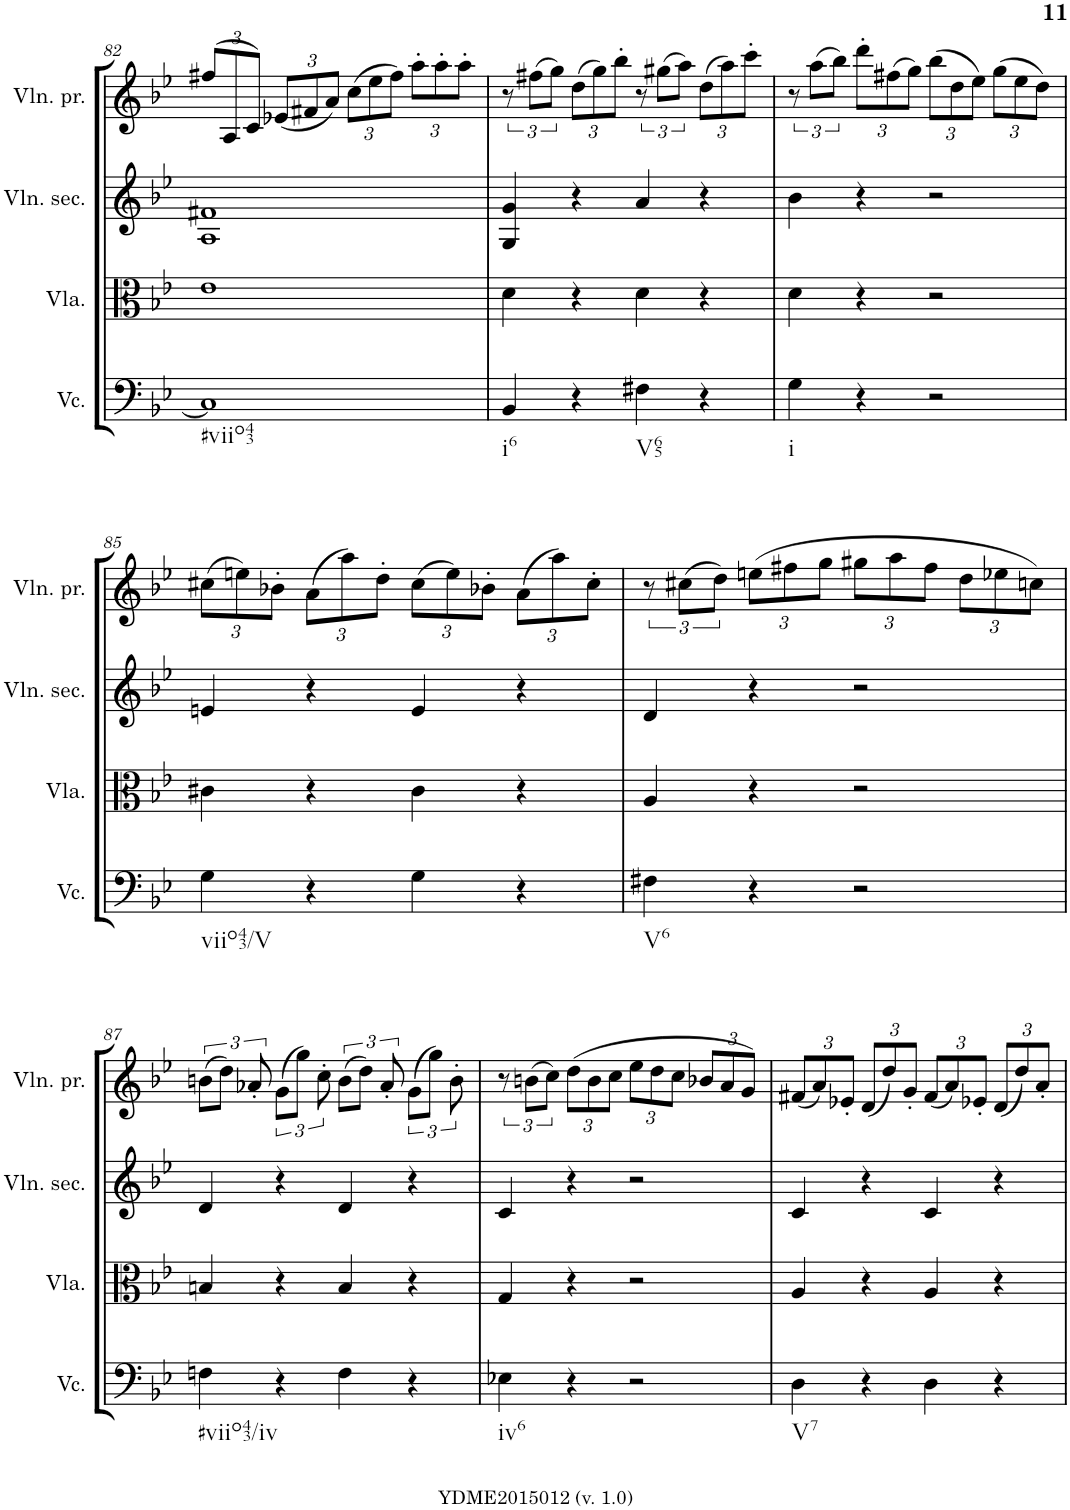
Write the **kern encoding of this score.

**kern	**kern	**kern	**kern
*part4	*part3	*part2	*part1
*staff4	*staff3	*staff2	*staff1
*I"Violoncelle	*I"Viola	*I"Violino secondo	*I"Violino primo
*I'Vc.	*I'Vla.	*I'Vln. sec.	*I'Vln. pr.
!!LO:PB:g=z
*clefF4	*clefC3	*clefG2	*clefG2
*k[b-e-]	*k[b-e-]	*k[b-e-]	*k[b-e-]
*B-:	*B-:	*B-:	*B-:
*M2/2	*M2/2	*M2/2	*M2/2
*met(c|)	*met(c|)	*met(c|)	*met(c|)
*	*	*	*Xbrackettup
=82	=82	=82	=82
!LO:TX:b:t=#viio43	!	!	!
1C]	1e-	1A 1f#X	(>12ff#X/L
.	.	.	12A/
.	.	.	12c/J)
.	.	.	(<12e-X/L
.	.	.	12f#X/
.	.	.	12a/J)
.	.	.	(>12cc\L
.	.	.	12ee-\
.	.	.	12ff#\J)
.	.	.	12aa'\L
.	.	.	12aa'\
.	.	.	12aa'\J
=83	=83	=83	=83
*	*	*	*brackettup
!LO:TX:b:t=i6	!	!	!
4BB-/	4d\	4G/ 4g/	12r
.	.	.	(>12ff#X\L
.	.	.	12gg\J)
*	*	*	*Xbrackettup
4r	4r	4r	(>12dd\L
.	.	.	12gg\)
.	.	.	12bb-'\J
*	*	*	*brackettup
!LO:TX:b:t=V65	!	!	!
4F#X\	4d\	4a/	12r
.	.	.	(>12gg#X\L
.	.	.	12aa\J)
*	*	*	*Xbrackettup
4r	4r	4r	(>12dd\L
.	.	.	12aa\)
.	.	.	12ccc'\J
=84	=84	=84	=84
*	*	*	*brackettup
!LO:TX:b:t=i	!	!	!
4G\	4d\	4b-\	12r
.	.	.	(>12aa\L
.	.	.	12bb-\J)
*	*	*	*Xbrackettup
4r	4r	4r	12ddd'\L
.	.	.	(>12ff#X\
.	.	.	12gg\J)
2r	2r	2r	(>12bb-\L
.	.	.	12dd\
.	.	.	12ee-\J)
.	.	.	(>12gg\L
.	.	.	12ee-\
.	.	.	12dd\J)
!!LO:LB:g=z
=85	=85	=85	=85
!LO:TX:b:t=viio43/V	!	!	!
4G\	4c#X\	4en/	(>12cc#X\L
.	.	.	12een\)
.	.	.	12b-X'\J
4r	4r	4r	(>12a\L
.	.	.	12aa\)
.	.	.	12dd'\J
4G\	4c#\	4e/	(>12cc#\L
.	.	.	12ee\)
.	.	.	12b-X'\J
4r	4r	4r	(>12a\L
.	.	.	12aa\)
.	.	.	12cc#'\J
=86	=86	=86	=86
*	*	*	*brackettup
!LO:TX:b:t=V6	!	!	!
4F#X\	4A/	4d/	12r
.	.	.	(>12cc#X\L
.	.	.	12dd\J)
*	*	*	*Xbrackettup
4r	4r	4r	(>12een\L
.	.	.	12ff#X\
.	.	.	12gg\J
2r	2r	2r	12gg#X\L
.	.	.	12aa\
.	.	.	12ff#\J
.	.	.	12dd\L
.	.	.	12ee-X\
.	.	.	12ccn\J)
!!LO:LB:g=z
=87	=87	=87	=87
*	*	*	*brackettup
!LO:TX:b:t=#viio43/iv	!	!	!
4Fn\	4Bn/	4d/	(>12bn\L
.	.	.	12dd\J)
.	.	.	12a-X'/
4r	4r	4r	(>12g\L
.	.	.	12gg\J)
.	.	.	12cc'\
4F\	4B/	4d/	(>12b\L
.	.	.	12dd\J)
.	.	.	12a-'/
4r	4r	4r	(>12g\L
.	.	.	12gg\J)
.	.	.	12b'\
=88	=88	=88	=88
!LO:TX:b:t=iv6	!	!	!
4E-X\	4G/	4c/	12r
.	.	.	(>12bn\L
.	.	.	12cc\J)
*	*	*	*Xbrackettup
4r	4r	4r	(>12dd\L
.	.	.	12b\
.	.	.	12cc\J
2r	2r	2r	12ee-\L
.	.	.	12dd\
.	.	.	12cc\J
.	.	.	12b-X/L
.	.	.	12a/
.	.	.	12g/J)
=89	=89	=89	=89
!LO:TX:b:t=V7	!	!	!
4D\	4A/	4c/	(<12f#X/L
.	.	.	12a/)
.	.	.	12e-X'/J
4r	4r	4r	(<12d/L
.	.	.	12dd/)
.	.	.	12g'/J
4D\	4A/	4c/	(<12f#/L
.	.	.	12a/)
.	.	.	12e-X'/J
4r	4r	4r	(<12d/L
.	.	.	12dd/)
.	.	.	12a'/J
=	=	=	=
*-	*-	*-	*-
